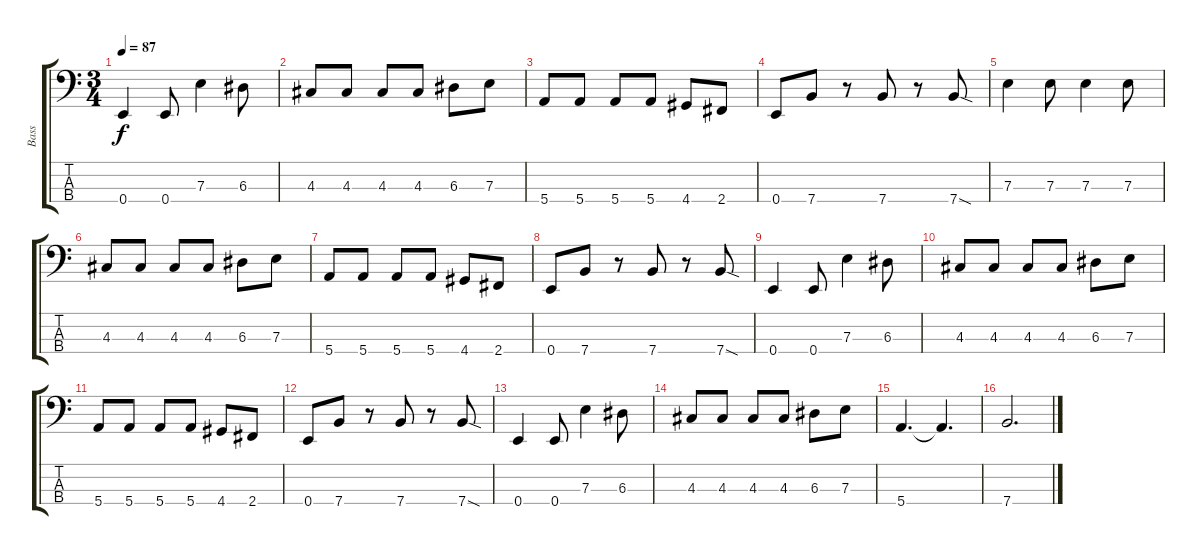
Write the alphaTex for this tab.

\track ("Bass" "Bass") {instrument electricbassfinger}
\staff {score tabs}
\tuning (G2 D2 A1 E1) {hide}
\ts (3 4)
\tempo 87
\clef f4
\ks c
0.4.4{dy f} 0.4.8 7.3.4 6.3.8 |
4.3.8 4.3.8 4.3.8 4.3.8 6.3.8 7.3.8 |
5.4.8 5.4.8 5.4.8 5.4.8 4.4.8 2.4.8 |
0.4.8 7.4.8 r.8 7.4.8 r.8 7.4{sod}.8 |
7.3.4 7.3.8 7.3.4 7.3.8 |
4.3.8 4.3.8 4.3.8 4.3.8 6.3.8 7.3.8 |
5.4.8 5.4.8 5.4.8 5.4.8 4.4.8 2.4.8 |
0.4.8 7.4.8 r.8 7.4.8 r.8 7.4{sod}.8 |
0.4.4 0.4.8 7.3.4 6.3.8 |
4.3.8 4.3.8 4.3.8 4.3.8 6.3.8 7.3.8 |
5.4.8 5.4.8 5.4.8 5.4.8 4.4.8 2.4.8 |
0.4.8 7.4.8 r.8 7.4.8 r.8 7.4{sod}.8 |
0.4.4 0.4.8 7.3.4 6.3.8 |
4.3.8 4.3.8 4.3.8 4.3.8 6.3.8 7.3.8 |
5.4.4{d} 5.4{t}.4{d} |
7.4.2{d}
